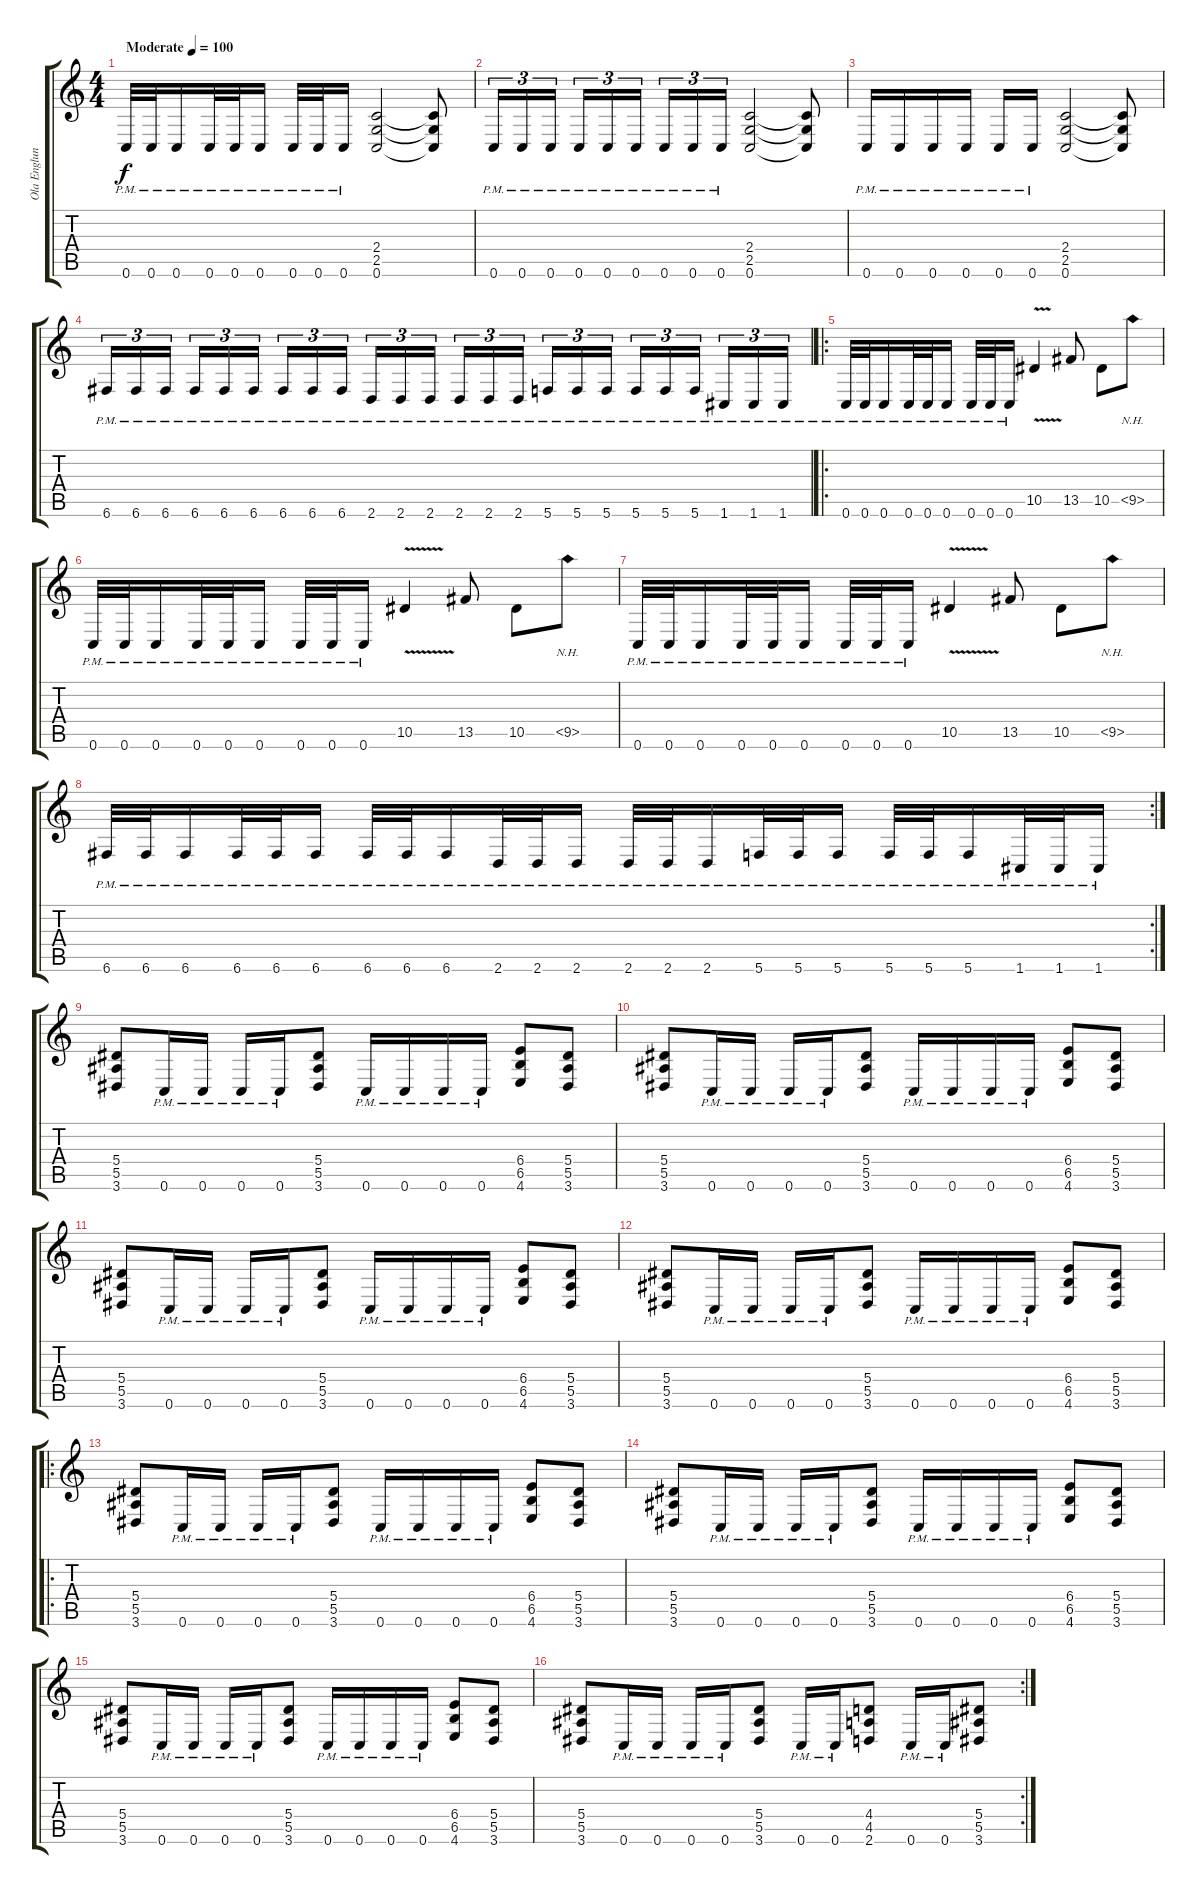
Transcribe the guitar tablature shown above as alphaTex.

\track ("Ola Englund" "Ola Englun") {instrument distortionguitar}
\staff {score tabs}
\tuning (C4 G3 Eb3 Bb2 F2 C2) {hide}
\ts (4 4)
\tempo (100 "Moderate")
\clef g2
\ks c
0.6{pm}.32{dy f instrument distortionguitar} 0.6{pm}.32 0.6{pm}.16 0.6{pm}.32 0.6{pm}.32 0.6{pm}.16 0.6{pm}.32 0.6{pm}.32 0.6{pm}.16 (2.4 2.5 0.6).2 (2.4{t} 2.5{t} 0.6{t}).8 |
0.6{pm}.16{tu (3 2)} 0.6{pm}.16{tu (3 2)} 0.6{pm}.16{tu (3 2)} 0.6{pm}.16{tu (3 2)} 0.6{pm}.16{tu (3 2)} 0.6{pm}.16{tu (3 2)} 0.6{pm}.16{tu (3 2)} 0.6{pm}.16{tu (3 2)} 0.6{pm}.16{tu (3 2)} (2.4 2.5 0.6).2 (2.4{t} 2.5{t} 0.6{t}).8 |
0.6{pm}.16 0.6{pm}.16 0.6{pm}.16 0.6{pm}.16 0.6{pm}.16 0.6{pm}.16 (2.4 2.5 0.6).2 (2.4{t} 2.5{t} 0.6{t}).8 |
6.6{pm}.16{tu (3 2)} 6.6{pm}.16{tu (3 2)} 6.6{pm}.16{tu (3 2)} 6.6{pm}.16{tu (3 2)} 6.6{pm}.16{tu (3 2)} 6.6{pm}.16{tu (3 2)} 6.6{pm}.16{tu (3 2)} 6.6{pm}.16{tu (3 2)} 6.6{pm}.16{tu (3 2)} 2.6{pm}.16{tu (3 2)} 2.6{pm}.16{tu (3 2)} 2.6{pm}.16{tu (3 2)} 2.6{pm}.16{tu (3 2)} 2.6{pm}.16{tu (3 2)} 2.6{pm}.16{tu (3 2)} 5.6{pm}.16{tu (3 2)} 5.6{pm}.16{tu (3 2)} 5.6{pm}.16{tu (3 2)} 5.6{pm}.16{tu (3 2)} 5.6{pm}.16{tu (3 2)} 5.6{pm}.16{tu (3 2)} 1.6{pm}.16{tu (3 2)} 1.6{pm}.16{tu (3 2)} 1.6{pm}.16{tu (3 2)} |
\ro
0.6{pm}.32 0.6{pm}.32 0.6{pm}.16 0.6{pm}.32 0.6{pm}.32 0.6{pm}.16 0.6{pm}.32 0.6{pm}.32 0.6{pm}.16 10.5{v}.4 13.5.8 10.5.8 9.5{nh}.8 |
0.6{pm}.32 0.6{pm}.32 0.6{pm}.16 0.6{pm}.32 0.6{pm}.32 0.6{pm}.16 0.6{pm}.32 0.6{pm}.32 0.6{pm}.16 10.5{v}.4 13.5.8 10.5.8 9.5{nh}.8 |
0.6{pm}.32 0.6{pm}.32 0.6{pm}.16 0.6{pm}.32 0.6{pm}.32 0.6{pm}.16 0.6{pm}.32 0.6{pm}.32 0.6{pm}.16 10.5{v}.4 13.5.8 10.5.8 9.5{nh}.8 |
\rc 2
6.6{pm}.32 6.6{pm}.32 6.6{pm}.16 6.6{pm}.32 6.6{pm}.32 6.6{pm}.16 6.6{pm}.32 6.6{pm}.32 6.6{pm}.16 2.6{pm}.32 2.6{pm}.32 2.6{pm}.16 2.6{pm}.32 2.6{pm}.32 2.6{pm}.16 5.6{pm}.32 5.6{pm}.32 5.6{pm}.16 5.6{pm}.32 5.6{pm}.32 5.6{pm}.16 1.6{pm}.32 1.6{pm}.32 1.6{pm}.16 |
(5.4 5.5 3.6).8 0.6{pm}.16 0.6{pm}.16 0.6{pm}.16 0.6{pm}.16 (5.4 5.5 3.6).8 0.6{pm}.16 0.6{pm}.16 0.6{pm}.16 0.6{pm}.16 (6.4 6.5 4.6).8 (5.4 5.5 3.6).8 |
(5.4 5.5 3.6).8 0.6{pm}.16 0.6{pm}.16 0.6{pm}.16 0.6{pm}.16 (5.4 5.5 3.6).8 0.6{pm}.16 0.6{pm}.16 0.6{pm}.16 0.6{pm}.16 (6.4 6.5 4.6).8 (5.4 5.5 3.6).8 |
(5.4 5.5 3.6).8 0.6{pm}.16 0.6{pm}.16 0.6{pm}.16 0.6{pm}.16 (5.4 5.5 3.6).8 0.6{pm}.16 0.6{pm}.16 0.6{pm}.16 0.6{pm}.16 (6.4 6.5 4.6).8 (5.4 5.5 3.6).8 |
(5.4 5.5 3.6).8 0.6{pm}.16 0.6{pm}.16 0.6{pm}.16 0.6{pm}.16 (5.4 5.5 3.6).8 0.6{pm}.16 0.6{pm}.16 0.6{pm}.16 0.6{pm}.16 (6.4 6.5 4.6).8 (5.4 5.5 3.6).8 |
\ro
(5.4 5.5 3.6).8 0.6{pm}.16 0.6{pm}.16 0.6{pm}.16 0.6{pm}.16 (5.4 5.5 3.6).8 0.6{pm}.16 0.6{pm}.16 0.6{pm}.16 0.6{pm}.16 (6.4 6.5 4.6).8 (5.4 5.5 3.6).8 |
(5.4 5.5 3.6).8 0.6{pm}.16 0.6{pm}.16 0.6{pm}.16 0.6{pm}.16 (5.4 5.5 3.6).8 0.6{pm}.16 0.6{pm}.16 0.6{pm}.16 0.6{pm}.16 (6.4 6.5 4.6).8 (5.4 5.5 3.6).8 |
(5.4 5.5 3.6).8 0.6{pm}.16 0.6{pm}.16 0.6{pm}.16 0.6{pm}.16 (5.4 5.5 3.6).8 0.6{pm}.16 0.6{pm}.16 0.6{pm}.16 0.6{pm}.16 (6.4 6.5 4.6).8 (5.4 5.5 3.6).8 |
\rc 2
(5.4 5.5 3.6).8 0.6{pm}.16 0.6{pm}.16 0.6{pm}.16 0.6{pm}.16 (5.4 5.5 3.6).8 0.6{pm}.16 0.6{pm}.16 (4.4 4.5 2.6).8 0.6{pm}.16 0.6{pm}.16 (5.4 5.5 3.6).8
